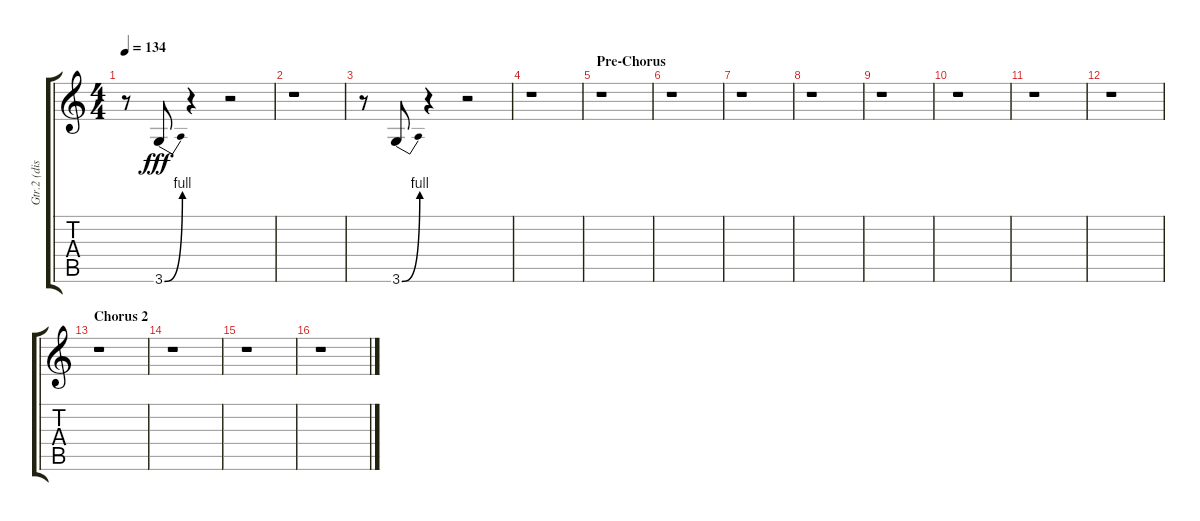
\track ("Gtr.2 (disto.)" "Gtr.2 (dis") {instrument overdrivenguitar}
\staff {score tabs}
\tuning (E4 B3 G3 D3 A2 E2) {hide}
\ts (4 4)
\tempo 134
\clef g2
\ks c
r.8{dy fff} 3.6{be (bend 0 0 60 4)}.8 r.4 r.2 |
r.1 |
r.8 3.6{be (bend 0 0 60 4)}.8 r.4 r.2 |
r.1 |
\section ("" "Pre-Chorus")
r.1 |
r.1 |
r.1 |
r.1 |
r.1 |
r.1 |
r.1 |
r.1 |
\section ("" "Chorus 2")
r.1 |
r.1 |
r.1 |
r.1
